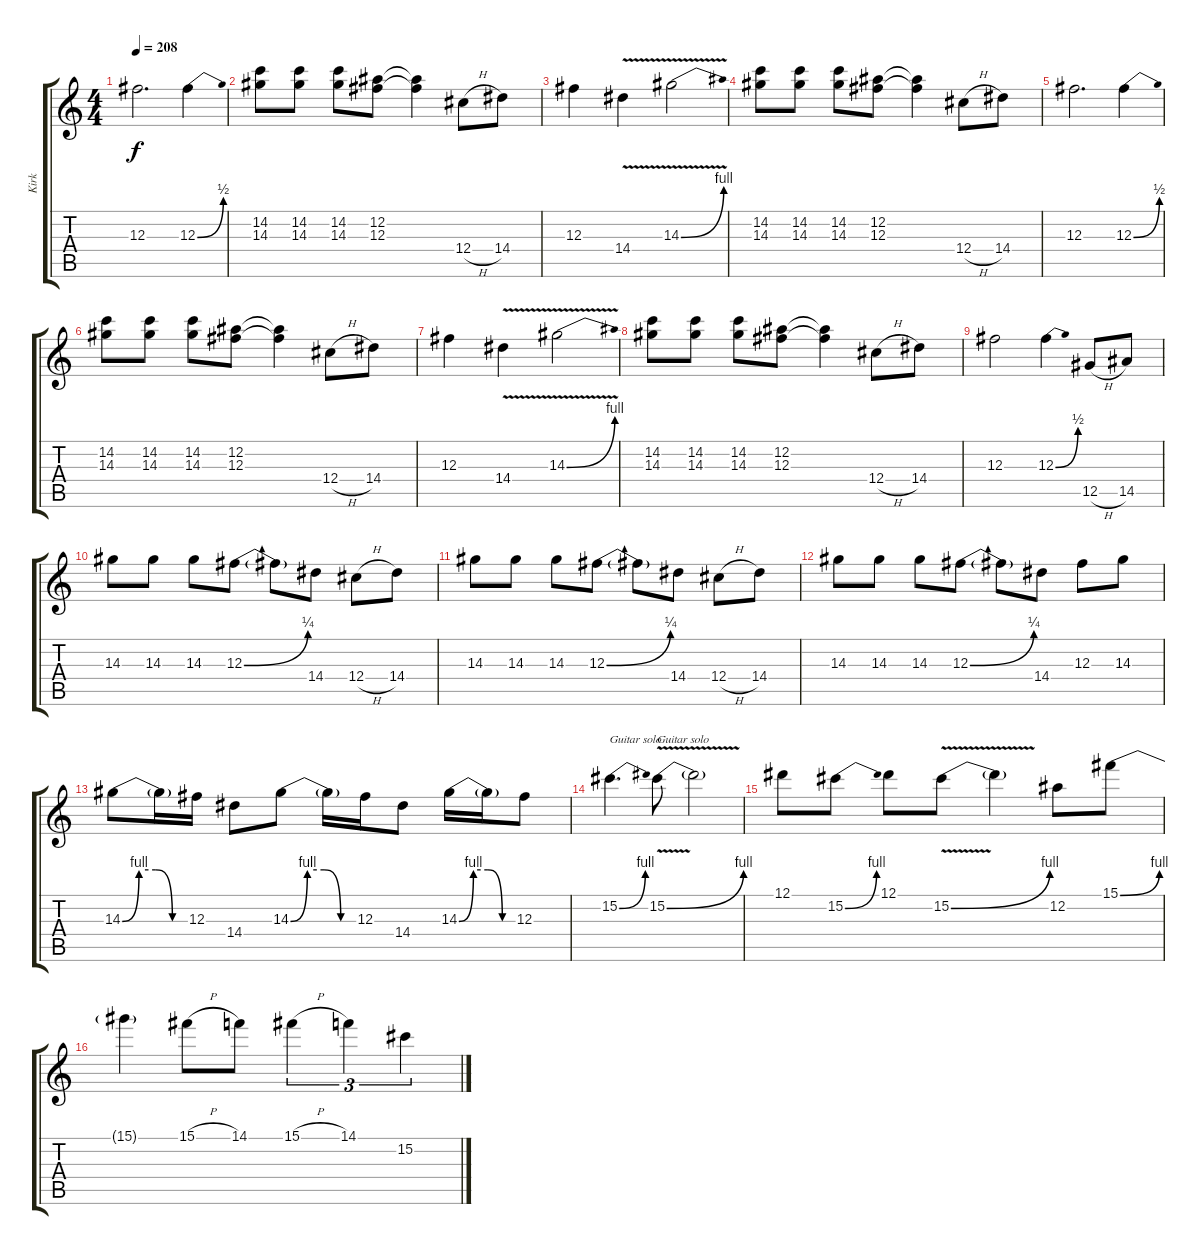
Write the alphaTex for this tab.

\track ("Kirk" "Kirk") {instrument distortionguitar}
\staff {score tabs}
\tuning (Eb4 Bb3 Gb3 Db3 Ab2 Eb2) {hide}
\ts (4 4)
\tempo 208
\clef g2
\ks c
12.3.2{d dy f} 12.3{be (bend 0 0 60 2)}.4 |
(14.2 14.3).8 (14.2 14.3).8 (14.2 14.3).8 (12.2 12.3).8 (12.2{t} 12.3{t}).4 12.4{h}.8 14.4.8 |
12.3.4 14.4{v}.4 14.3{be (bend 0 0 60 4) v}.2 |
(14.2 14.3).8 (14.2 14.3).8 (14.2 14.3).8 (12.2 12.3).8 (12.2{t} 12.3{t}).4 12.4{h}.8 14.4.8 |
12.3.2{d} 12.3{be (bend 0 0 60 2)}.4 |
(14.2 14.3).8 (14.2 14.3).8 (14.2 14.3).8 (12.2 12.3).8 (12.2{t} 12.3{t}).4 12.4{h}.8 14.4.8 |
12.3.4 14.4{v}.4 14.3{be (bend 0 0 60 4) v}.2 |
(14.2 14.3).8 (14.2 14.3).8 (14.2 14.3).8 (12.2 12.3).8 (12.2{t} 12.3{t}).4 12.4{h}.8 14.4.8 |
12.3.2 12.3{be (bend 0 0 60 2)}.4 12.5{h}.8 14.5.8 |
14.3.8 14.3.8 14.3.8 12.3{be (bend 0 0 60 1)}.8 12.3{t}.8 14.4.8 12.4{h}.8 14.4.8 |
14.3.8 14.3.8 14.3.8 12.3{be (bend 0 0 60 1)}.8 12.3{t}.8 14.4.8 12.4{h}.8 14.4.8 |
14.3.8 14.3.8 14.3.8 12.3{be (bend 0 0 60 1)}.8 12.3{t}.8 14.4.8 12.3.8 14.3.8 |
14.3{be (custom 0 0 15 4 30 4 45 0 60 0)}.8 14.3{t}.16 12.3.16 14.4.8 14.3{be (custom 0 0 15 4 30 4 45 0 60 0)}.8 14.3{t}.16 12.3.16 14.4.8 14.3{be (custom 0 0 15 4 30 4 45 0 60 0)}.16 14.3{t}.16 12.3.8 |
15.2{be (bend 0 0 60 4)}.4{d txt "Guitar solo"} 15.2{be (bend 0 0 60 4) v}.8{txt "Guitar solo"} 15.2{t}.2 |
12.1.8 15.2{be (bend 0 0 60 4)}.8 12.1.8 15.2{be (bend 0 0 60 4) v}.8 15.2{t}.4 12.2.8 15.1{be (bend 0 0 60 4)}.8 |
15.1{t}.4 15.1{h}.8 14.1.8 15.1{h}.4{tu (3 2)} 14.1.4{tu (3 2)} 15.2.4{tu (3 2)}
